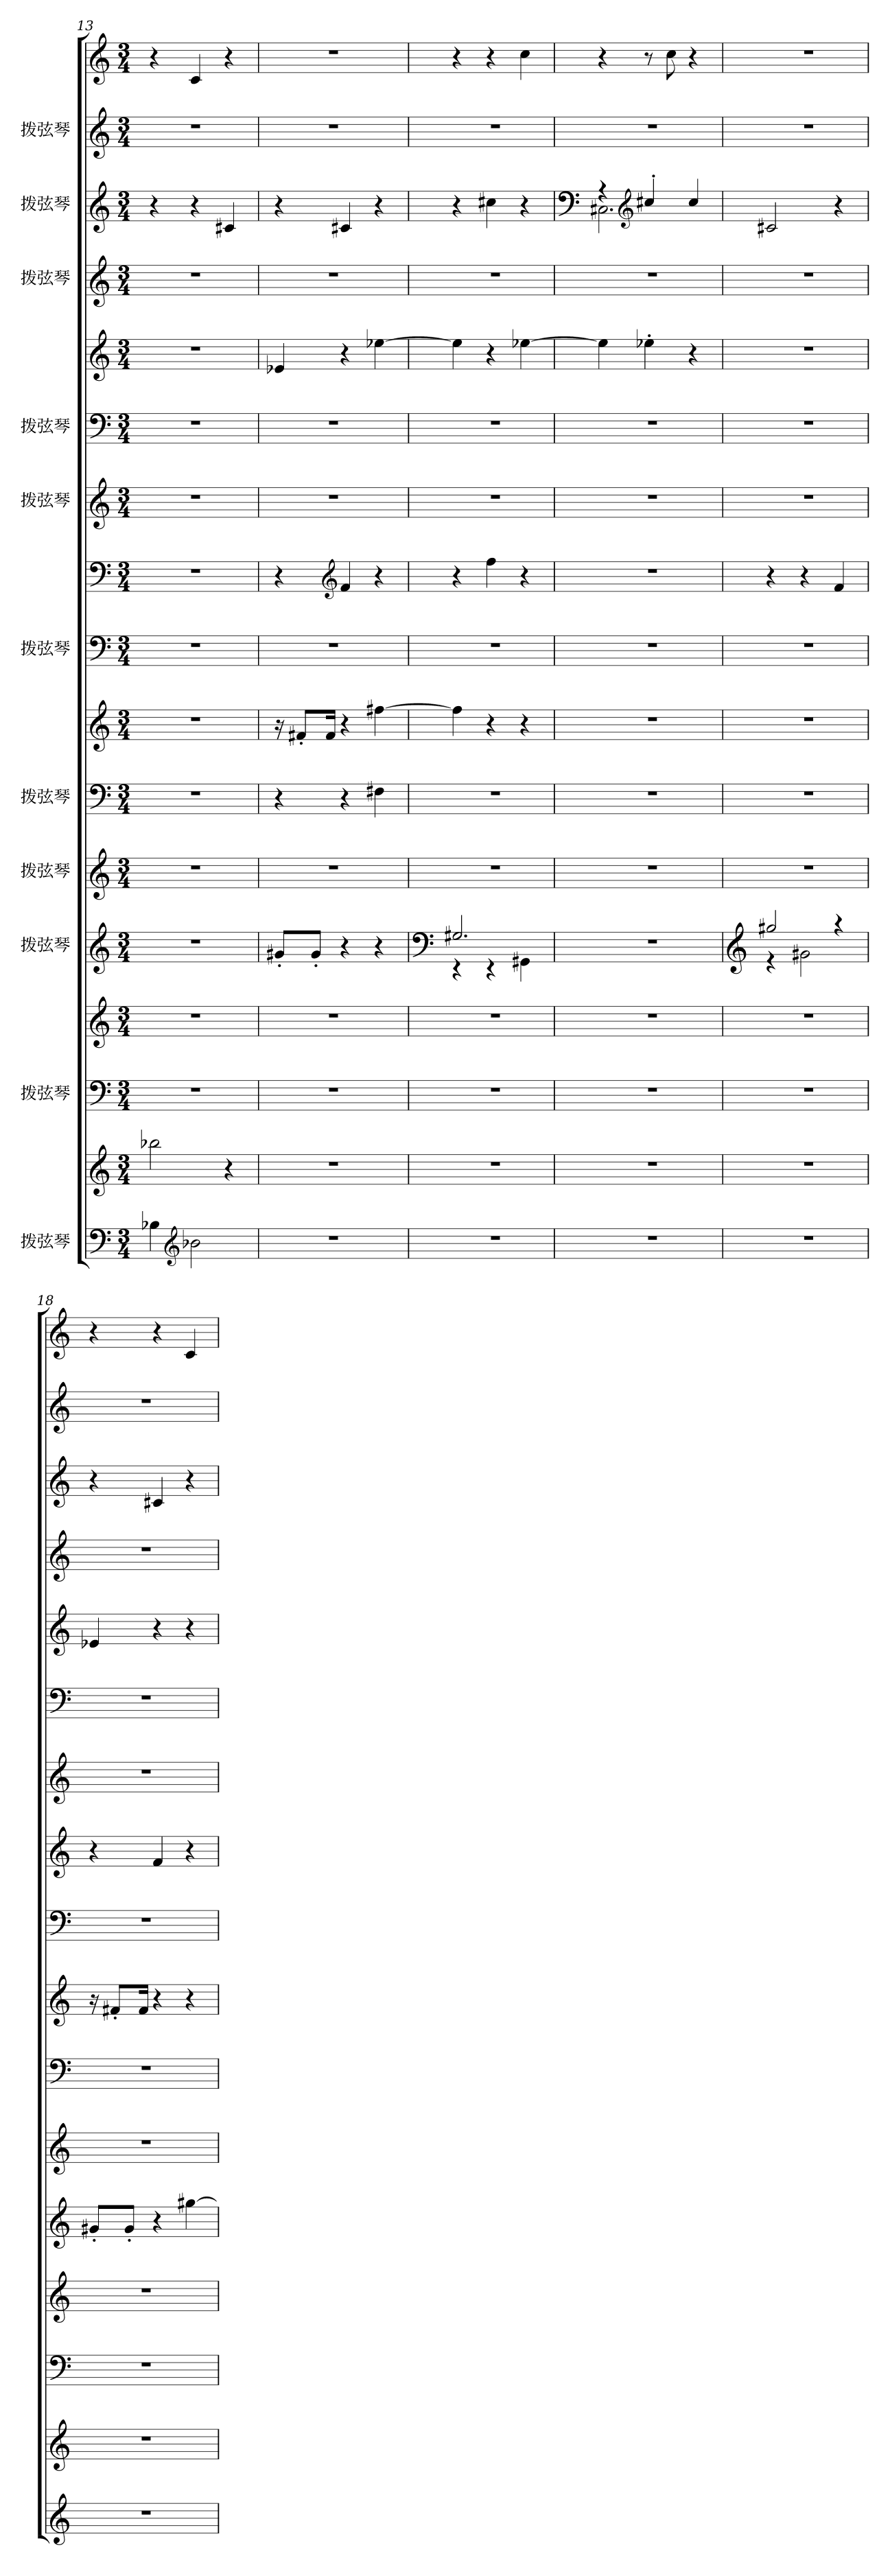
**kern	**kern	**kern	**kern	**kern	**kern	**kern	**kern	**kern	**kern	**kern	**kern	**kern	**kern	**kern	**kern	**kern
*part11	*part11	*part10	*part10	*part9	*part8	*part7	*part7	*part6	*part6	*part5	*part4	*part4	*part3	*part2	*part1	*part1
*staff17	*staff16	*staff15	*staff14	*staff13	*staff12	*staff11	*staff10	*staff9	*staff8	*staff7	*staff6	*staff5	*staff4	*staff3	*staff2	*staff1
*I"拨弦琴	*	*I"拨弦琴	*	*I"拨弦琴	*I"拨弦琴	*I"拨弦琴	*	*I"拨弦琴	*	*I"拨弦琴	*I"拨弦琴	*	*I"拨弦琴	*I"拨弦琴	*I"拨弦琴	*
*clefF4	*clefG2	*clefF4	*clefG2	*clefG2	*clefG2	*clefF4	*clefG2	*clefF4	*clefF4	*clefG2	*clefF4	*clefG2	*clefG2	*clefG2	*clefG2	*clefG2
*k[]	*k[]	*k[]	*k[]	*k[]	*k[]	*k[]	*k[]	*k[]	*k[]	*k[]	*k[]	*k[]	*k[]	*k[]	*k[]	*k[]
*M3/4	*M3/4	*M3/4	*M3/4	*M3/4	*M3/4	*M3/4	*M3/4	*M3/4	*M3/4	*M3/4	*M3/4	*M3/4	*M3/4	*M3/4	*M3/4	*M3/4
=13	=13	=13	=13	=13	=13	=13	=13	=13	=13	=13	=13	=13	=13	=13	=13	=13
4B-X\	2bb-X\	2.r	2.r	2.r	2.r	2.r	2.r	2.r	2.r	2.r	2.r	2.r	2.r	4r	2.r	4r
*clefG2	*	*	*	*	*	*	*	*	*	*	*	*	*	*	*	*
2b-X\	.	.	.	.	.	.	.	.	.	.	.	.	.	4r	.	4c/
.	4r	.	.	.	.	.	.	.	.	.	.	.	.	4c#X/	.	4r
!!LO:PB:g=z
=14	=14	=14	=14	=14	=14	=14	=14	=14	=14	=14	=14	=14	=14	=14	=14	=14
2.r	2.r	2.r	2.r	8g#X'/L	2.r	4r	16r	2.r	4r	2.r	2.r	4e-X/	2.r	4r	2.r	2.r
.	.	.	.	.	.	.	8f#X'/L	.	.	.	.	.	.	.	.	.
.	.	.	.	8g#'/J	.	.	.	.	.	.	.	.	.	.	.	.
.	.	.	.	.	.	.	16f#/Jk	.	.	.	.	.	.	.	.	.
*	*	*	*	*	*	*	*	*	*clefG2	*	*	*	*	*	*	*
.	.	.	.	4r	.	4r	4r	.	4f/	.	.	4r	.	4c#X/	.	.
.	.	.	.	4r	.	4F#X\	[4ff#X\	.	4r	.	.	[4ee-X\	.	4r	.	.
=15	=15	=15	=15	=15	=15	=15	=15	=15	=15	=15	=15	=15	=15	=15	=15	=15
*	*	*	*	*clefF4	*	*	*	*	*	*	*	*	*	*	*	*
*	*	*	*	*^	*	*	*	*	*	*	*	*	*	*	*	*
2.r	2.r	2.r	2.r	2.G#X/	4r	2.r	2.r	4ff#\]	2.r	4r	2.r	2.r	4ee-\]	2.r	4r	2.r	4r
.	.	.	.	.	4r	.	.	4r	.	4ff\	.	.	4r	.	4cc#X\	.	4r
.	.	.	.	.	4GG#X\	.	.	4r	.	4r	.	.	[4ee-X\	.	4r	.	4cc\
*	*	*	*	*v	*v	*	*	*	*	*	*	*	*	*	*	*	*
=16	=16	=16	=16	=16	=16	=16	=16	=16	=16	=16	=16	=16	=16	=16	=16	=16
*	*	*	*	*	*	*	*	*	*	*	*	*	*	*clefF4	*	*
*	*	*	*	*	*	*	*	*	*	*	*	*	*	*^	*	*
2.r	2.r	2.r	2.r	2.r	2.r	2.r	2.r	2.r	2.r	2.r	2.r	4ee-\]	2.r	4r	2.C#X\	2.r	4r
*	*	*	*	*	*	*	*	*	*	*	*	*	*	*clefG2	*	*	*
.	.	.	.	.	.	.	.	.	.	.	.	4ee-X'\	.	4cc#X'/	.	.	8r
.	.	.	.	.	.	.	.	.	.	.	.	.	.	.	.	.	8cc\
.	.	.	.	.	.	.	.	.	.	.	.	4r	.	4cc#/	.	.	4r
*	*	*	*	*	*	*	*	*	*	*	*	*	*	*v	*v	*	*
=17	=17	=17	=17	=17	=17	=17	=17	=17	=17	=17	=17	=17	=17	=17	=17	=17
*	*	*	*	*clefG2	*	*	*	*	*	*	*	*	*	*	*	*
*	*	*	*	*^	*	*	*	*	*	*	*	*	*	*	*	*
2.r	2.r	2.r	2.r	2gg#X/	4r	2.r	2.r	2.r	2.r	4r	2.r	2.r	2.r	2.r	2c#X/	2.r	2.r
.	.	.	.	.	2g#X\	.	.	.	.	4r	.	.	.	.	.	.	.
.	.	.	.	4r	.	.	.	.	.	4f/	.	.	.	.	4r	.	.
*	*	*	*	*v	*v	*	*	*	*	*	*	*	*	*	*	*	*
=18	=18	=18	=18	=18	=18	=18	=18	=18	=18	=18	=18	=18	=18	=18	=18	=18
2.r	2.r	2.r	2.r	8g#X'/L	2.r	2.r	16r	2.r	4r	2.r	2.r	4e-X/	2.r	4r	2.r	4r
.	.	.	.	.	.	.	8f#X'/L	.	.	.	.	.	.	.	.	.
.	.	.	.	8g#'/J	.	.	.	.	.	.	.	.	.	.	.	.
.	.	.	.	.	.	.	16f#/Jk	.	.	.	.	.	.	.	.	.
.	.	.	.	4r	.	.	4r	.	4f/	.	.	4r	.	4c#X/	.	4r
.	.	.	.	[4gg#X\	.	.	4r	.	4r	.	.	4r	.	4r	.	4c/
=	=	=	=	=	=	=	=	=	=	=	=	=	=	=	=	=
*-	*-	*-	*-	*-	*-	*-	*-	*-	*-	*-	*-	*-	*-	*-	*-	*-
